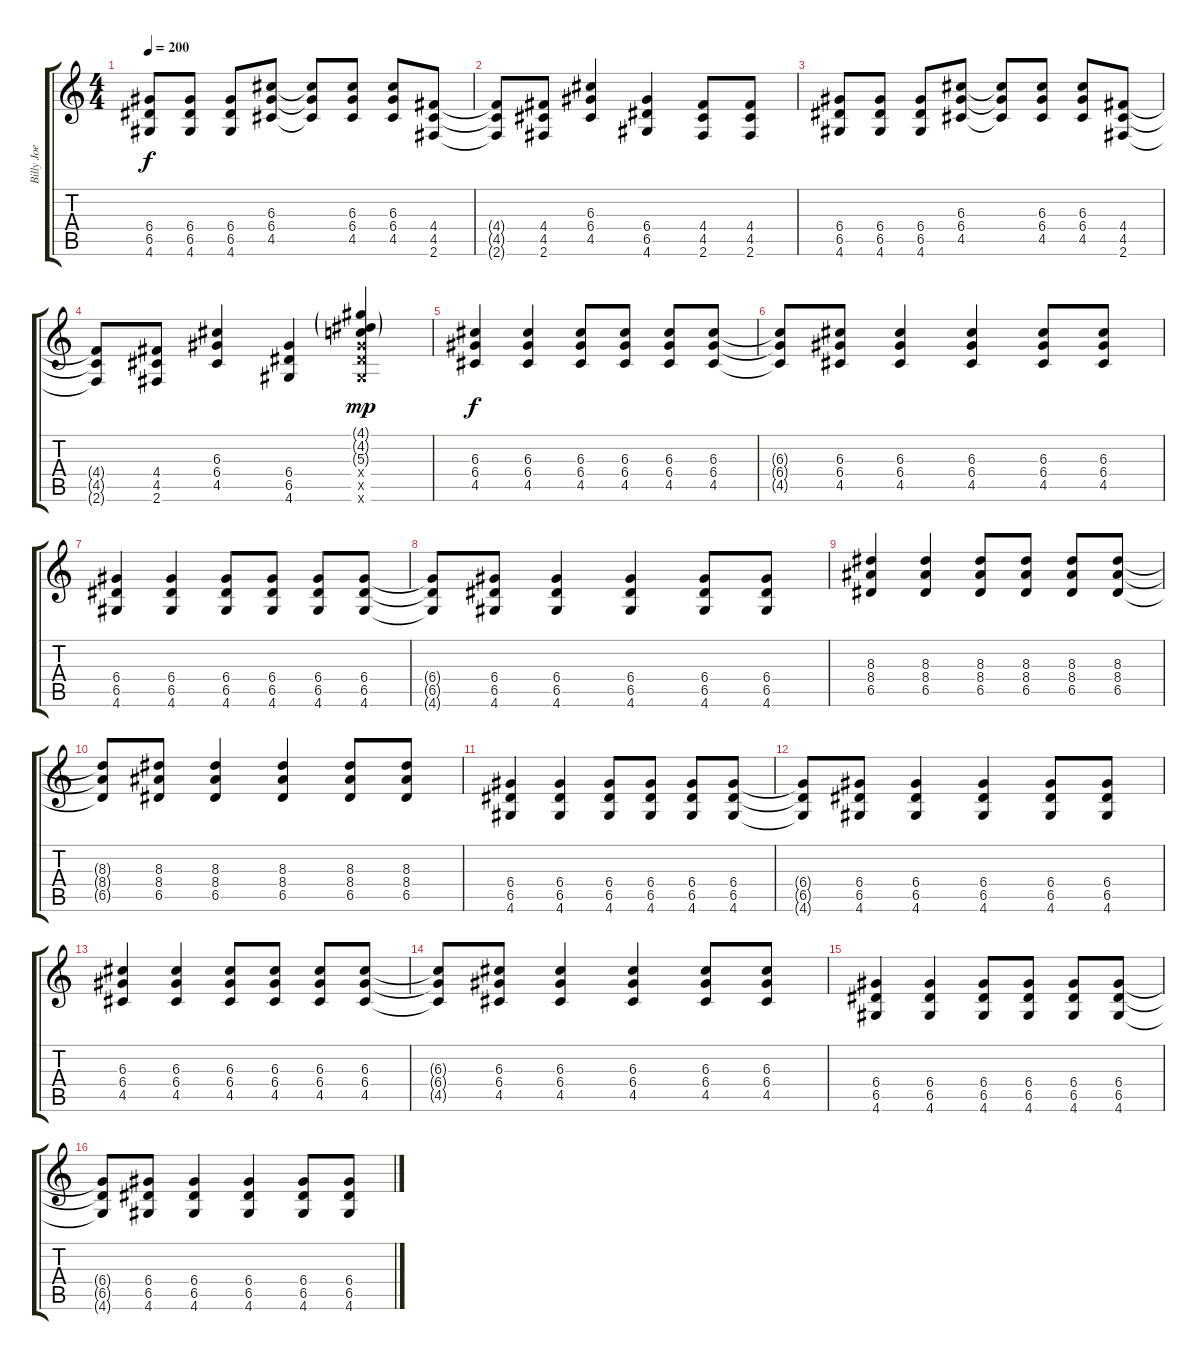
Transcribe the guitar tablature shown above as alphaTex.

\track ("Billy Joe" "Billy Joe") {instrument distortionguitar}
\staff {score tabs}
\tuning (E4 B3 G3 D3 A2 E2) {hide}
\ts (4 4)
\tempo 200
\clef g2
\ks c
(6.4 6.5 4.6).8{dy f} (6.4 6.5 4.6).8 (6.4 6.5 4.6).8 (6.3 6.4 4.5).8 (6.3{t} 6.4{t} 4.5{t}).8 (6.3 6.4 4.5).8 (6.3 6.4 4.5).8 (4.4 4.5 2.6).8 |
(4.4{t} 4.5{t} 2.6{t}).8 (4.4 4.5 2.6).8 (6.3 6.4 4.5).4 (6.4 6.5 4.6).4 (4.4 4.5 2.6).8 (4.4 4.5 2.6).8 |
(6.4 6.5 4.6).8 (6.4 6.5 4.6).8 (6.4 6.5 4.6).8 (6.3 6.4 4.5).8 (6.3{t} 6.4{t} 4.5{t}).8 (6.3 6.4 4.5).8 (6.3 6.4 4.5).8 (4.4 4.5 2.6).8 |
(4.4{t} 4.5{t} 2.6{t}).8 (4.4 4.5 2.6).8 (6.3 6.4 4.5).4 (6.4 6.5 4.6).4 (4.1{g} 4.2{g} 5.3{g} 6.4{x} 6.5{x} 4.6{x}).4{dy mp} |
(6.3 6.4 4.5).4{dy f} (6.3 6.4 4.5).4 (6.3 6.4 4.5).8 (6.3 6.4 4.5).8 (6.3 6.4 4.5).8 (6.3 6.4 4.5).8 |
(6.3{t} 6.4{t} 4.5{t}).8 (6.3 6.4 4.5).8 (6.3 6.4 4.5).4 (6.3 6.4 4.5).4 (6.3 6.4 4.5).8 (6.3 6.4 4.5).8 |
(6.4 6.5 4.6).4 (6.4 6.5 4.6).4 (6.4 6.5 4.6).8 (6.4 6.5 4.6).8 (6.4 6.5 4.6).8 (6.4 6.5 4.6).8 |
(6.4{t} 6.5{t} 4.6{t}).8 (6.4 6.5 4.6).8 (6.4 6.5 4.6).4 (6.4 6.5 4.6).4 (6.4 6.5 4.6).8 (6.4 6.5 4.6).8 |
(8.3 8.4 6.5).4 (8.3 8.4 6.5).4 (8.3 8.4 6.5).8 (8.3 8.4 6.5).8 (8.3 8.4 6.5).8 (8.3 8.4 6.5).8 |
(8.3{t} 8.4{t} 6.5{t}).8 (8.3 8.4 6.5).8 (8.3 8.4 6.5).4 (8.3 8.4 6.5).4 (8.3 8.4 6.5).8 (8.3 8.4 6.5).8 |
(6.4 6.5 4.6).4 (6.4 6.5 4.6).4 (6.4 6.5 4.6).8 (6.4 6.5 4.6).8 (6.4 6.5 4.6).8 (6.4 6.5 4.6).8 |
(6.4{t} 6.5{t} 4.6{t}).8 (6.4 6.5 4.6).8 (6.4 6.5 4.6).4 (6.4 6.5 4.6).4 (6.4 6.5 4.6).8 (6.4 6.5 4.6).8 |
(6.3 6.4 4.5).4 (6.3 6.4 4.5).4 (6.3 6.4 4.5).8 (6.3 6.4 4.5).8 (6.3 6.4 4.5).8 (6.3 6.4 4.5).8 |
(6.3{t} 6.4{t} 4.5{t}).8 (6.3 6.4 4.5).8 (6.3 6.4 4.5).4 (6.3 6.4 4.5).4 (6.3 6.4 4.5).8 (6.3 6.4 4.5).8 |
(6.4 6.5 4.6).4 (6.4 6.5 4.6).4 (6.4 6.5 4.6).8 (6.4 6.5 4.6).8 (6.4 6.5 4.6).8 (6.4 6.5 4.6).8 |
(6.4{t} 6.5{t} 4.6{t}).8 (6.4 6.5 4.6).8 (6.4 6.5 4.6).4 (6.4 6.5 4.6).4 (6.4 6.5 4.6).8 (6.4 6.5 4.6).8
